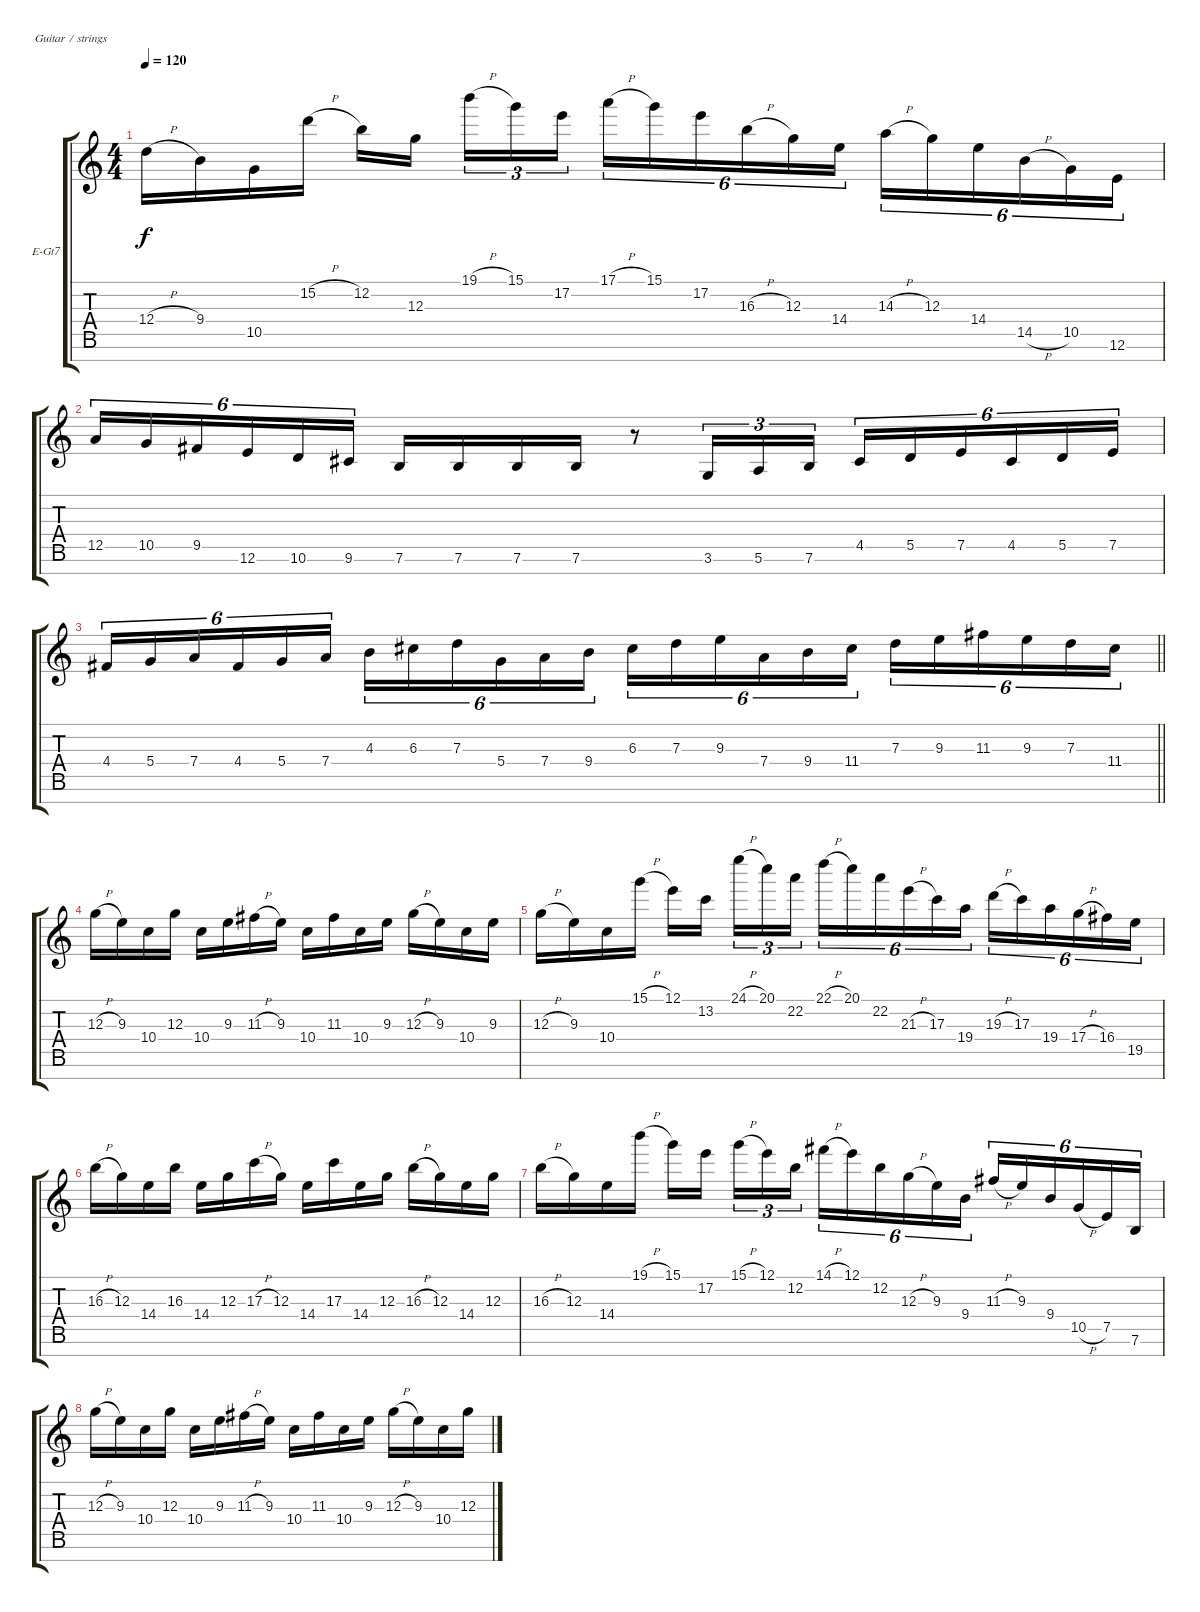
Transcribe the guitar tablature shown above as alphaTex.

\bracketExtendMode groupsimilarinstruments
\firstSystemTrackNameOrientation horizontal
\otherSystemsTrackNameOrientation horizontal
\track ("Track 1" "E-Gt7") {instrument distortionguitar}
\staff {score tabs}
\tuning (E4 B3 G3 D3 A2 E2 B1)
\ts (4 4)
\tempo 120
\clef g2
\ks c
12.4{h}.16{dy f} 9.4.16 10.5.16 15.2{h}.16 12.2.16 12.3.16 19.1{h}.16{tu (3 2)} 15.1.16{tu (3 2)} 17.2.16{tu (3 2)} 17.1{h}.16{tu (6 4)} 15.1.16{tu (6 4)} 17.2.16{tu (6 4)} 16.3{h}.16{tu (6 4)} 12.3.16{tu (6 4)} 14.4.16{tu (6 4)} 14.3{h}.16{tu (6 4)} 12.3.16{tu (6 4)} 14.4.16{tu (6 4)} 14.5{h}.16{tu (6 4)} 10.5.16{tu (6 4)} 12.6.16{tu (6 4)} |
12.5.16{tu (6 4)} 10.5.16{tu (6 4)} 9.5.16{tu (6 4)} 12.6.16{tu (6 4)} 10.6.16{tu (6 4)} 9.6.16{tu (6 4)} 7.6.16 7.6.16 7.6.16 7.6.16 r.8 3.6.16{tu (3 2)} 5.6.16{tu (3 2)} 7.6.16{tu (3 2)} 4.5.16{tu (6 4)} 5.5.16{tu (6 4)} 7.5.16{tu (6 4)} 4.5.16{tu (6 4)} 5.5.16{tu (6 4)} 7.5.16{tu (6 4)} |
\barLineRight lightlight
4.4.16{tu (6 4)} 5.4.16{tu (6 4)} 7.4.16{tu (6 4)} 4.4.16{tu (6 4)} 5.4.16{tu (6 4)} 7.4.16{tu (6 4)} 4.3.16{tu (6 4)} 6.3.16{tu (6 4)} 7.3.16{tu (6 4)} 5.4.16{tu (6 4)} 7.4.16{tu (6 4)} 9.4.16{tu (6 4)} 6.3.16{tu (6 4)} 7.3.16{tu (6 4)} 9.3.16{tu (6 4)} 7.4.16{tu (6 4)} 9.4.16{tu (6 4)} 11.4.16{tu (6 4)} 7.3.16{tu (6 4)} 9.3.16{tu (6 4)} 11.3.16{tu (6 4)} 9.3.16{tu (6 4)} 7.3.16{tu (6 4)} 11.4.16{tu (6 4)} |
12.3{h}.16 9.3.16 10.4.16 12.3.16 10.4.16 9.3.16 11.3{h}.16 9.3.16 10.4.16 11.3.16 10.4.16 9.3.16 12.3{h}.16 9.3.16 10.4.16 9.3.16 |
12.3{h}.16 9.3.16 10.4.16 15.1{h}.16 12.1.16 13.2.16 24.1{h}.16{tu (3 2)} 20.1.16{tu (3 2)} 22.2.16{tu (3 2)} 22.1{h}.16{tu (6 4)} 20.1.16{tu (6 4)} 22.2.16{tu (6 4)} 21.3{h}.16{tu (6 4)} 17.3.16{tu (6 4)} 19.4.16{tu (6 4)} 19.3{h}.16{tu (6 4)} 17.3.16{tu (6 4)} 19.4.16{tu (6 4)} 17.4{h}.16{tu (6 4)} 16.4.16{tu (6 4)} 19.5.16{tu (6 4)} |
16.3{h}.16 12.3.16 14.4.16 16.3.16 14.4.16 12.3.16 17.3{h}.16 12.3.16 14.4.16 17.3.16 14.4.16 12.3.16 16.3{h}.16 12.3.16 14.4.16 12.3.16 |
16.3{h}.16 12.3.16 14.4.16 19.1{h}.16 15.1.16 17.2.16 15.1{h}.16{tu (3 2)} 12.1.16{tu (3 2)} 12.2.16{tu (3 2)} 14.1{h}.16{tu (6 4)} 12.1.16{tu (6 4)} 12.2.16{tu (6 4)} 12.3{h}.16{tu (6 4)} 9.3.16{tu (6 4)} 9.4.16{tu (6 4)} 11.3{h}.16{tu (6 4)} 9.3.16{tu (6 4)} 9.4.16{tu (6 4)} 10.5{h}.16{tu (6 4)} 7.5.16{tu (6 4)} 7.6.16{tu (6 4)} |
12.3{h}.16 9.3.16 10.4.16 12.3.16 10.4.16 9.3.16 11.3{h}.16 9.3.16 10.4.16 11.3.16 10.4.16 9.3.16 12.3{h}.16 9.3.16 10.4.16 12.3.16
